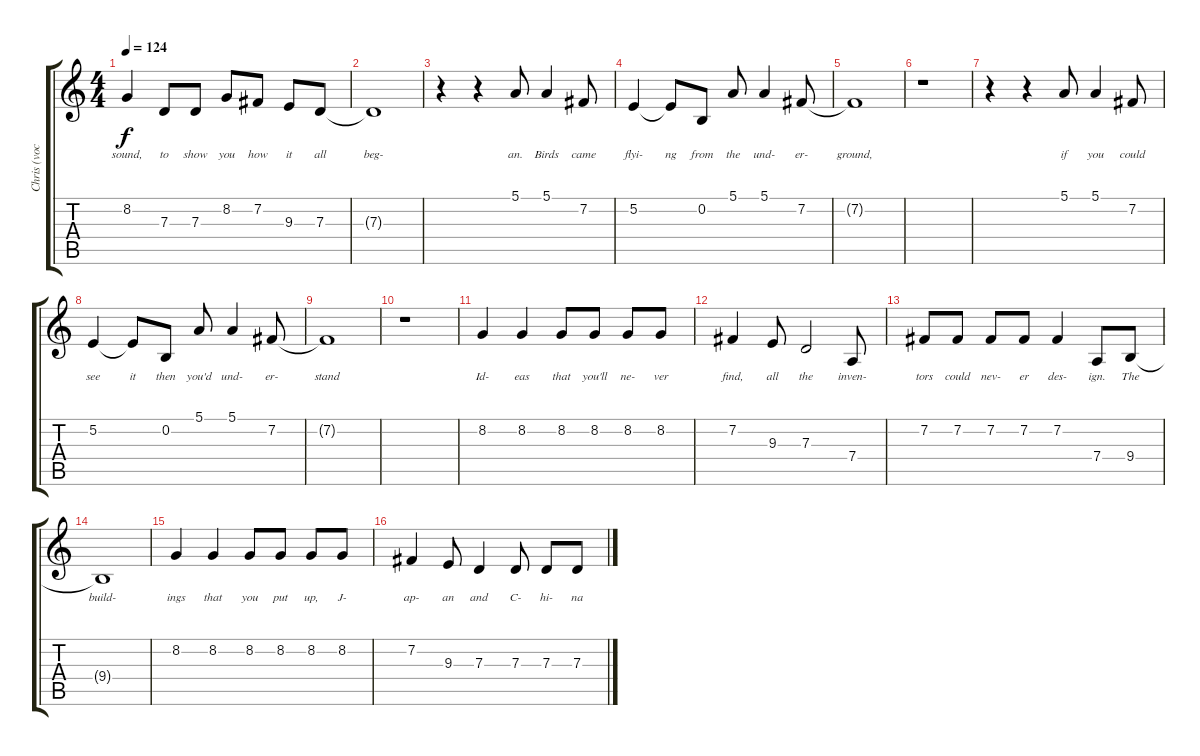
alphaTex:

\track ("Chris (vocals)" "Chris (voc") {instrument synthbrass2}
\staff {score tabs}
\tuning (E4 B3 G3 D3 A2 E2) {hide}
\ts (4 4)
\tempo 124
\clef g2
\ks c
8.2{t}.4{lyrics (0 "sound,") lyrics (1 "") lyrics (2 "") lyrics (3 "") lyrics (4 "") dy f} 7.3.8{lyrics (0 "to") lyrics (1 "") lyrics (2 "") lyrics (3 "") lyrics (4 "")} 7.3.8{lyrics (0 "show") lyrics (1 "") lyrics (2 "") lyrics (3 "") lyrics (4 "")} 8.2.8{lyrics (0 "you") lyrics (1 "") lyrics (2 "") lyrics (3 "") lyrics (4 "")} 7.2.8{lyrics (0 "how") lyrics (1 "") lyrics (2 "") lyrics (3 "") lyrics (4 "")} 9.3.8{lyrics (0 "it") lyrics (1 "") lyrics (2 "") lyrics (3 "") lyrics (4 "")} 7.3.8{lyrics (0 "all") lyrics (1 "") lyrics (2 "") lyrics (3 "") lyrics (4 "")} |
7.3{t}.1{lyrics (0 "beg-") lyrics (1 "") lyrics (2 "") lyrics (3 "") lyrics (4 "")} |
r.4 r.4 5.1.8{lyrics (0 "an.") lyrics (1 "") lyrics (2 "") lyrics (3 "") lyrics (4 "")} 5.1.4{lyrics (0 "Birds") lyrics (1 "") lyrics (2 "") lyrics (3 "") lyrics (4 "")} 7.2.8{lyrics (0 "came") lyrics (1 "") lyrics (2 "") lyrics (3 "") lyrics (4 "")} |
5.2.4{lyrics (0 "flyi-") lyrics (1 "") lyrics (2 "") lyrics (3 "") lyrics (4 "")} 5.2{t}.8{lyrics (0 "ng") lyrics (1 "") lyrics (2 "") lyrics (3 "") lyrics (4 "")} 0.2.8{lyrics (0 "from") lyrics (1 "") lyrics (2 "") lyrics (3 "") lyrics (4 "")} 5.1.8{lyrics (0 "the") lyrics (1 "") lyrics (2 "") lyrics (3 "") lyrics (4 "")} 5.1.4{lyrics (0 "und-") lyrics (1 "") lyrics (2 "") lyrics (3 "") lyrics (4 "")} 7.2.8{lyrics (0 "er-") lyrics (1 "") lyrics (2 "") lyrics (3 "") lyrics (4 "")} |
7.2{t}.1{lyrics (0 "ground,") lyrics (1 "") lyrics (2 "") lyrics (3 "") lyrics (4 "")} |
r.1 |
r.4 r.4 5.1.8{lyrics (0 "if") lyrics (1 "") lyrics (2 "") lyrics (3 "") lyrics (4 "")} 5.1.4{lyrics (0 "you") lyrics (1 "") lyrics (2 "") lyrics (3 "") lyrics (4 "")} 7.2.8{lyrics (0 "could") lyrics (1 "") lyrics (2 "") lyrics (3 "") lyrics (4 "")} |
5.2.4{lyrics (0 "see") lyrics (1 "") lyrics (2 "") lyrics (3 "") lyrics (4 "")} 5.2{t}.8{lyrics (0 "it") lyrics (1 "") lyrics (2 "") lyrics (3 "") lyrics (4 "")} 0.2.8{lyrics (0 "then") lyrics (1 "") lyrics (2 "") lyrics (3 "") lyrics (4 "")} 5.1.8{lyrics (0 "you'd") lyrics (1 "") lyrics (2 "") lyrics (3 "") lyrics (4 "")} 5.1.4{lyrics (0 "und-") lyrics (1 "") lyrics (2 "") lyrics (3 "") lyrics (4 "")} 7.2.8{lyrics (0 "er-") lyrics (1 "") lyrics (2 "") lyrics (3 "") lyrics (4 "")} |
7.2{t}.1{lyrics (0 "stand") lyrics (1 "") lyrics (2 "") lyrics (3 "") lyrics (4 "")} |
r.1 |
8.2.4{lyrics (0 "Id-") lyrics (1 "") lyrics (2 "") lyrics (3 "") lyrics (4 "")} 8.2.4{lyrics (0 "eas") lyrics (1 "") lyrics (2 "") lyrics (3 "") lyrics (4 "")} 8.2.8{lyrics (0 "that") lyrics (1 "") lyrics (2 "") lyrics (3 "") lyrics (4 "")} 8.2.8{lyrics (0 "you'll") lyrics (1 "") lyrics (2 "") lyrics (3 "") lyrics (4 "")} 8.2.8{lyrics (0 "ne-") lyrics (1 "") lyrics (2 "") lyrics (3 "") lyrics (4 "")} 8.2.8{lyrics (0 "ver") lyrics (1 "") lyrics (2 "") lyrics (3 "") lyrics (4 "")} |
7.2.4{lyrics (0 "find,") lyrics (1 "") lyrics (2 "") lyrics (3 "") lyrics (4 "")} 9.3.8{lyrics (0 "all") lyrics (1 "") lyrics (2 "") lyrics (3 "") lyrics (4 "")} 7.3.2{lyrics (0 "the") lyrics (1 "") lyrics (2 "") lyrics (3 "") lyrics (4 "")} 7.4.8{lyrics (0 "inven-") lyrics (1 "") lyrics (2 "") lyrics (3 "") lyrics (4 "")} |
7.2.8{lyrics (0 "tors") lyrics (1 "") lyrics (2 "") lyrics (3 "") lyrics (4 "")} 7.2.8{lyrics (0 "could") lyrics (1 "") lyrics (2 "") lyrics (3 "") lyrics (4 "")} 7.2.8{lyrics (0 "nev-") lyrics (1 "") lyrics (2 "") lyrics (3 "") lyrics (4 "")} 7.2.8{lyrics (0 "er") lyrics (1 "") lyrics (2 "") lyrics (3 "") lyrics (4 "")} 7.2.4{lyrics (0 "des-") lyrics (1 "") lyrics (2 "") lyrics (3 "") lyrics (4 "")} 7.4.8{lyrics (0 "ign.") lyrics (1 "") lyrics (2 "") lyrics (3 "") lyrics (4 "")} 9.4.8{lyrics (0 "The") lyrics (1 "") lyrics (2 "") lyrics (3 "") lyrics (4 "")} |
9.4{t}.1{lyrics (0 "build-") lyrics (1 "") lyrics (2 "") lyrics (3 "") lyrics (4 "")} |
8.2.4{lyrics (0 "ings") lyrics (1 "") lyrics (2 "") lyrics (3 "") lyrics (4 "")} 8.2.4{lyrics (0 "that") lyrics (1 "") lyrics (2 "") lyrics (3 "") lyrics (4 "")} 8.2.8{lyrics (0 "you") lyrics (1 "") lyrics (2 "") lyrics (3 "") lyrics (4 "")} 8.2.8{lyrics (0 "put") lyrics (1 "") lyrics (2 "") lyrics (3 "") lyrics (4 "")} 8.2.8{lyrics (0 "up,") lyrics (1 "") lyrics (2 "") lyrics (3 "") lyrics (4 "")} 8.2.8{lyrics (0 "J-") lyrics (1 "") lyrics (2 "") lyrics (3 "") lyrics (4 "")} |
7.2.4{lyrics (0 "ap-") lyrics (1 "") lyrics (2 "") lyrics (3 "") lyrics (4 "")} 9.3.8{lyrics (0 "an") lyrics (1 "") lyrics (2 "") lyrics (3 "") lyrics (4 "")} 7.3.4{lyrics (0 "and") lyrics (1 "") lyrics (2 "") lyrics (3 "") lyrics (4 "")} 7.3.8{lyrics (0 "C-") lyrics (1 "") lyrics (2 "") lyrics (3 "") lyrics (4 "")} 7.3.8{lyrics (0 "hi-") lyrics (1 "") lyrics (2 "") lyrics (3 "") lyrics (4 "")} 7.3.8{lyrics (0 "na") lyrics (1 "") lyrics (2 "") lyrics (3 "") lyrics (4 "")}
